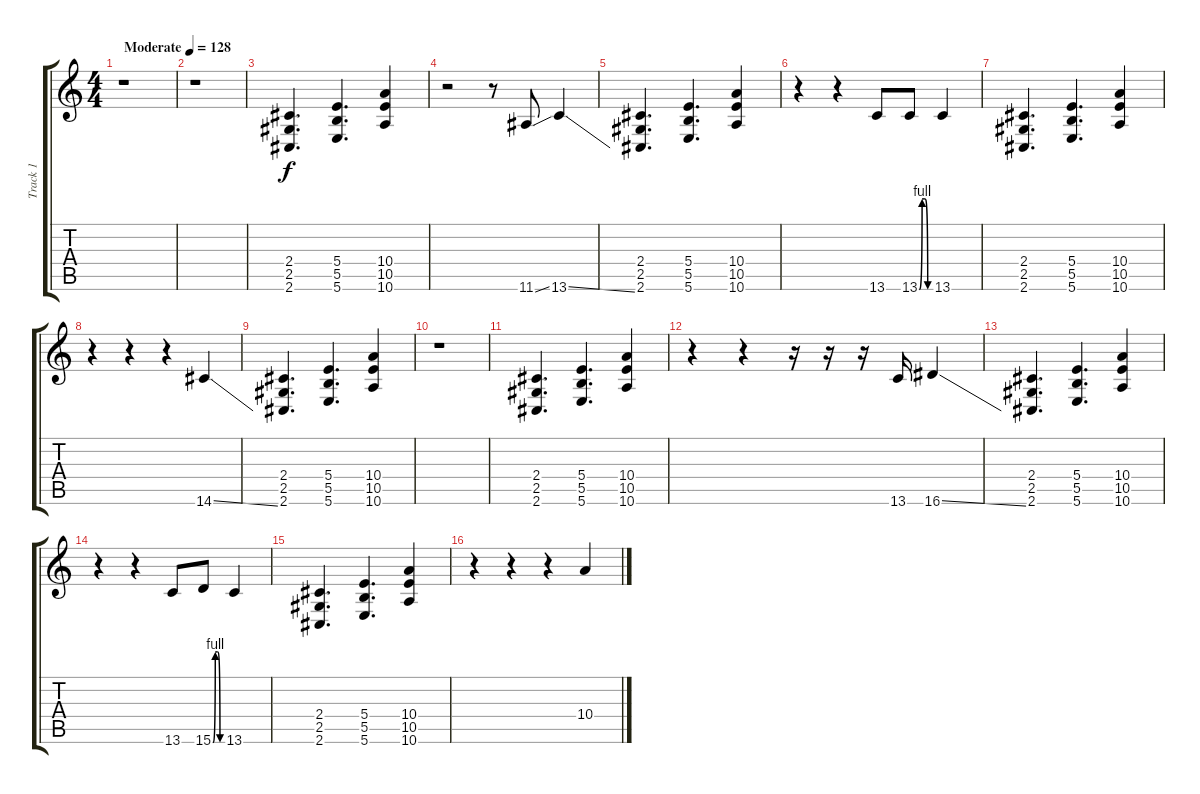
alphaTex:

\track ("Track 1" "Track 1") {instrument distortionguitar}
\staff {score tabs}
\tuning (Db4 Ab3 E3 B2 Gb2 B1) {hide}
\ts (4 4)
\tempo (128 "Moderate")
\clef g2
\ks c
r.1{dy f instrument distortionguitar} |
r.1 |
(2.4 2.5 2.6).4{d} (5.4 5.5 5.6).4{d} (10.4 10.5 10.6).4 |
r.2 r.8 11.6{ss}.8 13.6{ss}.4 |
(2.4 2.5 2.6).4{d} (5.4 5.5 5.6).4{d} (10.4 10.5 10.6).4 |
r.4 r.4 13.6.8 13.6{be (custom 0 0 15 4 30 4 45 0 60 0)}.8 13.6.4 |
(2.4 2.5 2.6).4{d} (5.4 5.5 5.6).4{d} (10.4 10.5 10.6).4 |
r.4 r.4 r.4 14.6{ss}.4 |
(2.4 2.5 2.6).4{d} (5.4 5.5 5.6).4{d} (10.4 10.5 10.6).4 |
r.1 |
(2.4 2.5 2.6).4{d} (5.4 5.5 5.6).4{d} (10.4 10.5 10.6).4 |
r.4 r.4 r.16 r.16 r.16 13.6.16 16.6{ss}.4 |
(2.4 2.5 2.6).4{d} (5.4 5.5 5.6).4{d} (10.4 10.5 10.6).4 |
r.4 r.4 13.6.8 15.6{be (custom 0 0 15 4 30 4 45 0 60 0)}.8 13.6.4 |
(2.4 2.5 2.6).4{d} (5.4 5.5 5.6).4{d} (10.4 10.5 10.6).4 |
r.4 r.4 r.4 10.4{ss}.4
